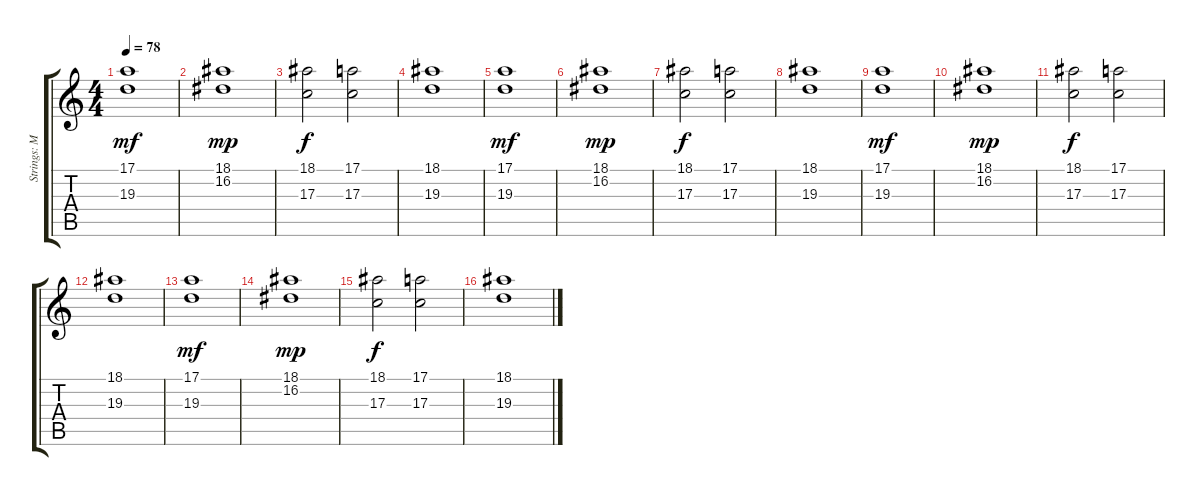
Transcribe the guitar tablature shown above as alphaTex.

\track ("Strings: Mark Taylor" "Strings: M") {instrument stringensemble1}
\staff {score tabs}
\tuning (E4 B3 G3 D3 A2 E2) {hide}
\ts (4 4)
\tempo 78
\clef g2
\ks c
(17.1 19.3).1{dy mf} |
(18.1 16.2).1{dy mp} |
(18.1 17.3).2{dy f} (17.1 17.3).2 |
(18.1 19.3).1 |
(17.1 19.3).1{dy mf} |
(18.1 16.2).1{dy mp} |
(18.1 17.3).2{dy f} (17.1 17.3).2 |
(18.1 19.3).1 |
(17.1 19.3).1{dy mf} |
(18.1 16.2).1{dy mp} |
(18.1 17.3).2{dy f} (17.1 17.3).2 |
(18.1 19.3).1 |
(17.1 19.3).1{dy mf} |
(18.1 16.2).1{dy mp} |
(18.1 17.3).2{dy f} (17.1 17.3).2 |
(18.1 19.3).1
